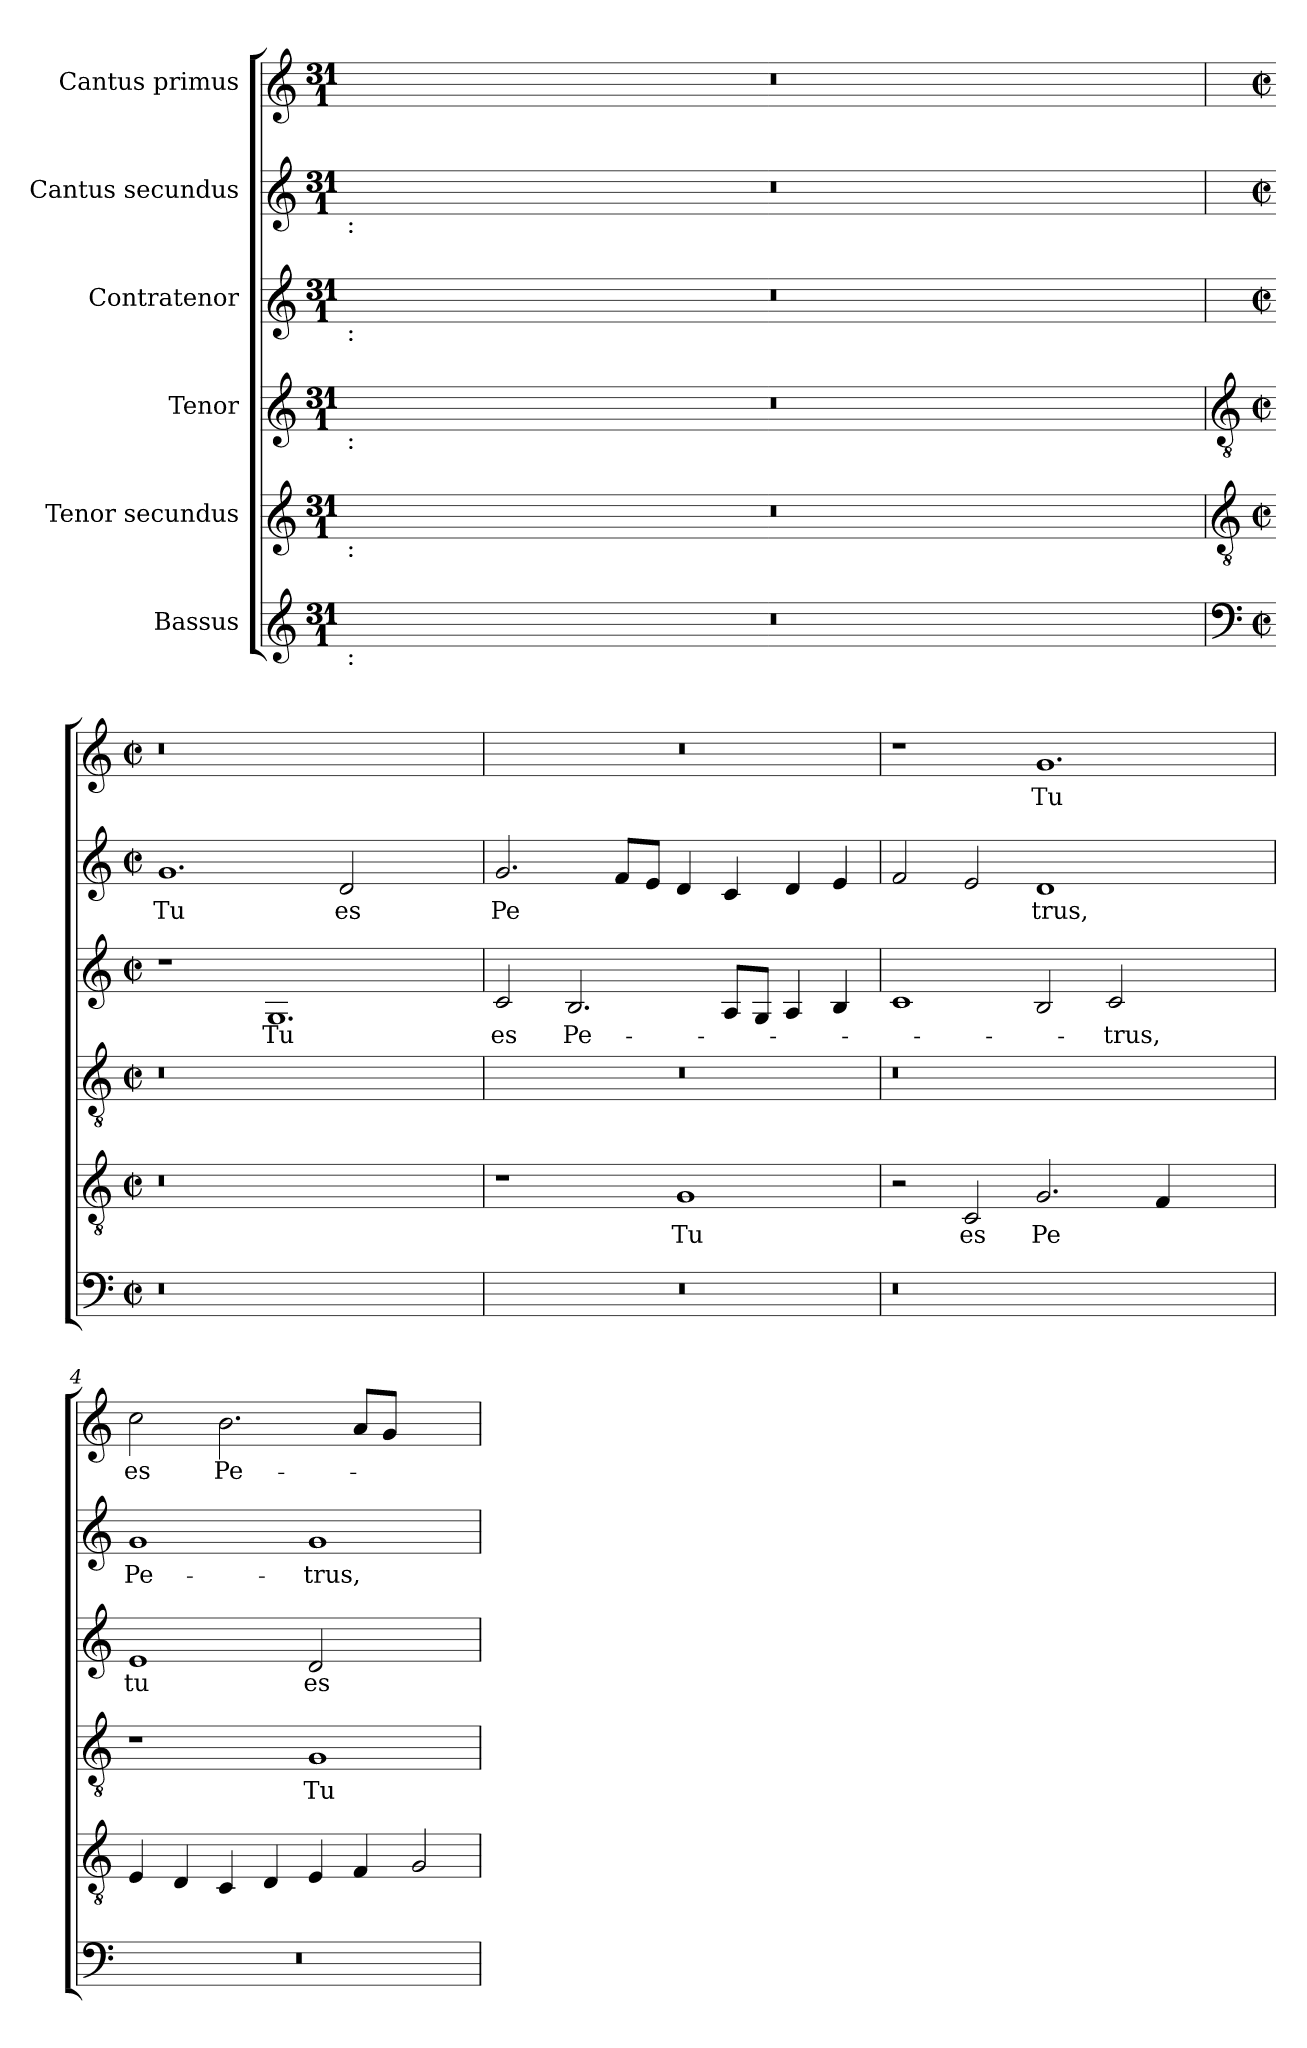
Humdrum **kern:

**kern	**kern	**text	**kern	**text	**kern	**text	**kern	**text	**kern	**text
*part6	*part5	*part5	*part4	*part4	*part3	*part3	*part2	*part2	*part1	*part1
*staff6	*staff5	*staff5	*staff4	*staff4	*staff3	*staff3	*staff2	*staff2	*staff1	*staff1
*I"Bassus	*I"Tenor secundus	*	*I"Tenor	*	*I"Contratenor	*	*I"Cantus secundus	*	*I"Cantus primus	*
*clefG2	*clefG2	*	*clefG2	*	*clefG2	*	*clefG2	*	*clefG2	*
*k[]	*k[]	*	*k[]	*	*k[]	*	*k[]	*	*k[]	*
*C:	*C:	*	*C:	*	*C:	*	*C:	*	*C:	*
*M31/1	*M31/1	*	*M31/1	*	*M31/1	*	*M31/1	*	*M31/1	*
=	=	=	=	=	=	=	=	=	=	=
!	!	!	!	!	!	!	!LO:TX:b:t=&colon;	!	!	!
!	!	!	!	!	!LO:TX:b:t=&colon;	!	!	!	!	!
!	!	!	!LO:TX:b:t=&colon;	!	!	!	!	!	!	!
!	!LO:TX:b:t=&colon;	!	!	!	!	!	!	!	!	!
!LO:TX:b:t=&colon;	!	!	!	!	!	!	!	!	!	!
1%31r	1%31r	.	1%31r	.	1%31r	.	1%31r	.	1%31r	.
!!LO:LB:g=z
=1	=1	=1	=1	=1	=1	=1	=1	=1	=1	=1
*clefF4	*clefGv2	*	*clefGv2	*	*	*	*	*	*	*
*M4/2	*M4/2	*	*M4/2	*	*M4/2	*	*M4/2	*	*M4/2	*
*met(c|)	*met(c|)	*	*met(c|)	*	*met(c|)	*	*met(c|)	*	*met(c|)	*
!	!	!	!	!	!	!	!	!LO:LY:b	!	!
0r	0r	.	0r	.	1r	.	1.g	Tu	0r	.
!	!	!	!	!	!	!LO:LY:b	!	!	!	!
.	.	.	.	.	1.G	Tu	.	.	.	.
!	!	!	!	!	!	!	!	!LO:LY:b	!	!
.	.	.	.	.	.	.	2d	es	.	.
2ryy	2ryy	.	2ryy	.	.	.	2ryy	.	2ryy	.
=2	=2	=2	=2	=2	=2	=2	=2	=2	=2	=2
!	!	!	!	!	!	!LO:LY:b	!	!LO:LY:b	!	!
0r	1r	.	0r	.	2c	es	2.g	Pe	0r	.
!	!	!	!	!	!	!LO:LY:b	!	!	!	!
.	.	.	.	.	2.B	Pe-	.	.	.	.
.	.	.	.	.	.	.	8fL	.	.	.
.	.	.	.	.	.	.	8eJ	.	.	.
!	!	!LO:LY:b	!	!	!	!	!	!	!	!
.	1G	Tu	.	.	.	.	4d	.	.	.
.	.	.	.	.	8AL	.	4c	.	.	.
.	.	.	.	.	8GJ	.	.	.	.	.
.	.	.	.	.	4A	.	4d	.	.	.
.	.	.	.	.	4B	.	4e	.	.	.
=3	=3	=3	=3	=3	=3	=3	=3	=3	=3	=3
0r	2r	.	0r	.	1c	.	2f	.	1r	.
!	!	!LO:LY:b	!	!	!	!	!	!	!	!
.	2C	es	.	.	.	.	2e	.	.	.
!	!	!LO:LY:b	!	!	!	!	!	!LO:LY:b	!	!LO:LY:b
.	2.G	Pe	.	.	2B	.	1d	trus,	1.g	Tu
!	!	!	!	!	!	!LO:LY:b	!	!	!	!
.	.	.	.	.	2c	-trus,	.	.	.	.
.	4F	.	.	.	.	.	.	.	.	.
2ryy	2ryy	.	2ryy	.	2ryy	.	2ryy	.	.	.
=4	=4	=4	=4	=4	=4	=4	=4	=4	=4	=4
!	!	!	!	!	!	!LO:LY:b	!	!LO:LY:b	!	!LO:LY:b
0r	4E	.	1r	.	1e	tu	1g	Pe-	2cc	es
.	4D	.	.	.	.	.	.	.	.	.
!	!	!	!	!	!	!	!	!	!	!LO:LY:b
.	4C	.	.	.	.	.	.	.	2.b	Pe-
.	4D	.	.	.	.	.	.	.	.	.
!	!	!	!	!LO:LY:b	!	!LO:LY:b	!	!LO:LY:b	!	!
.	4E	.	1G	Tu	2d	es	1g	-trus,	.	.
.	4F	.	.	.	.	.	.	.	8aL	.
.	.	.	.	.	.	.	.	.	8gJ	.
.	2G	.	.	.	2ryy	.	.	.	2ryy	.
=	=	=	=	=	=	=	=	=	=	=
*-	*-	*-	*-	*-	*-	*-	*-	*-	*-	*-
